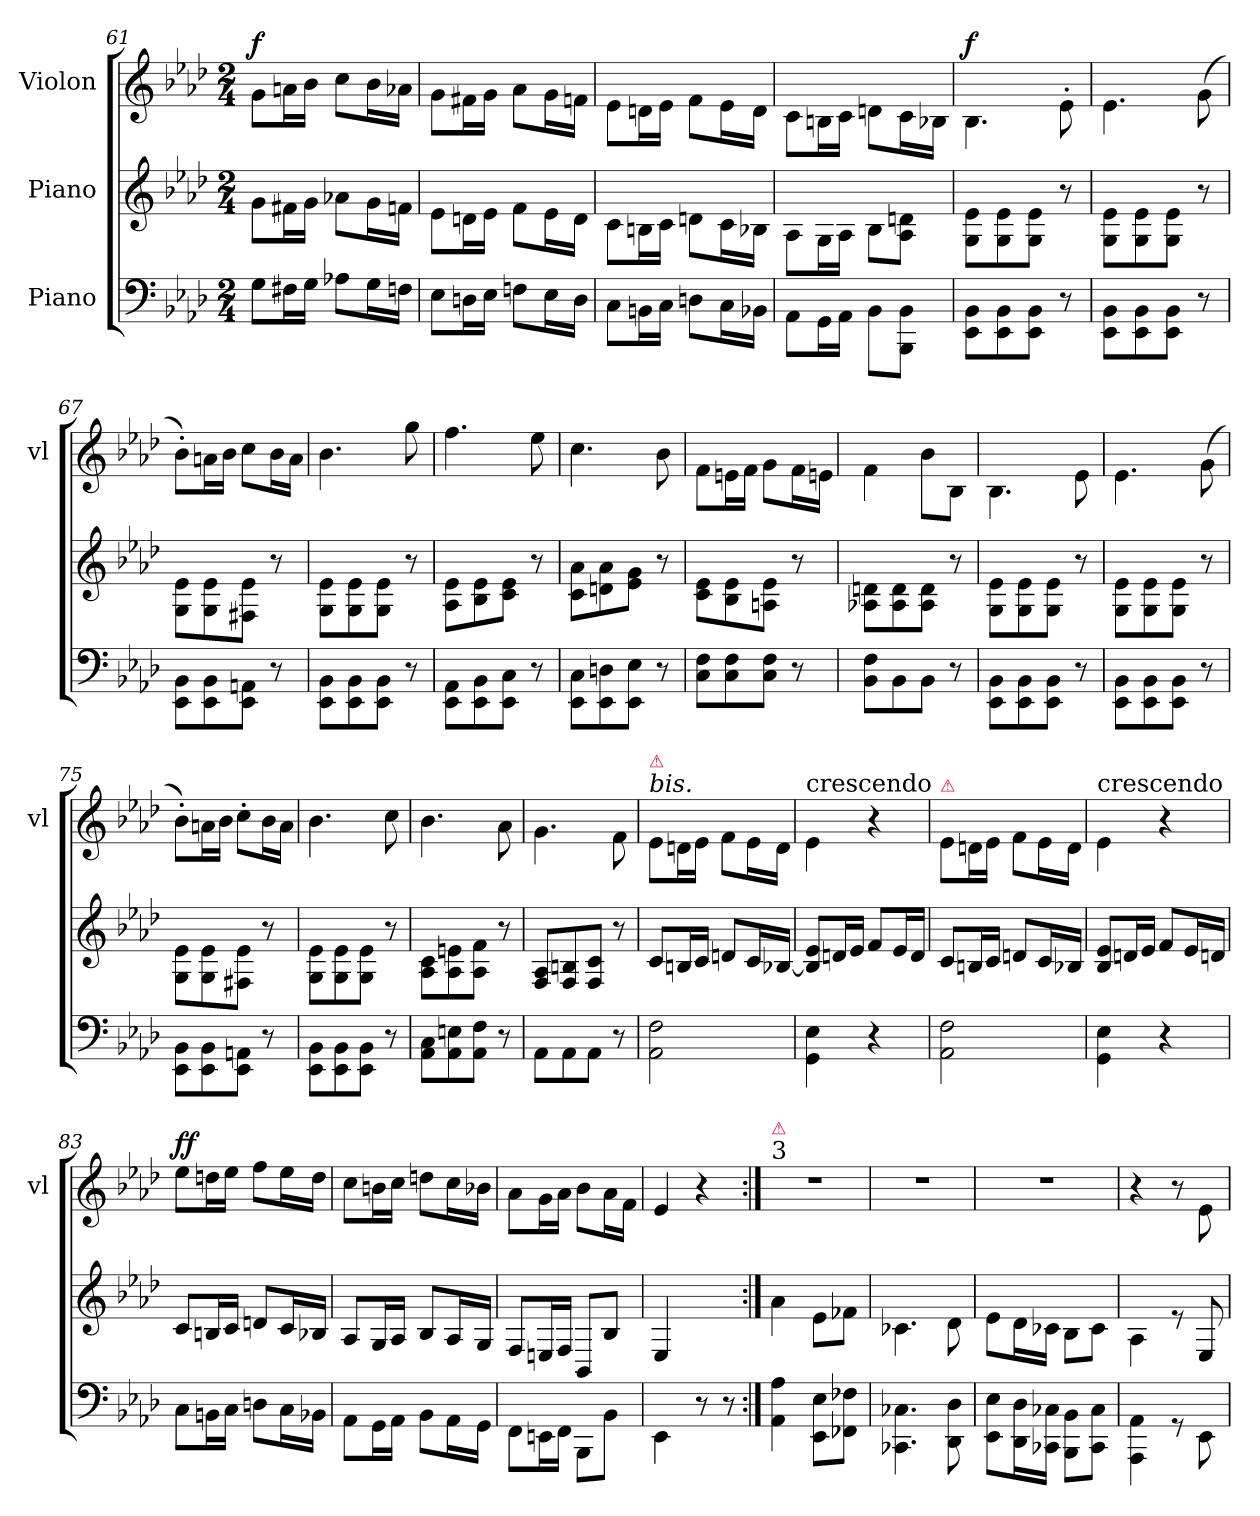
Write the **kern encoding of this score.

**kern	**kern	**kern	**dynam
*part3	*part2	*part1	*part1
*staff3	*staff2	*staff1	*staff1
*I"Piano	*I"Piano	*I"Violon	*
*	*	*I'vl	*
*clefF4	*clefG2	*clefG2	*
*k[b-e-a-d-]	*k[b-e-a-d-]	*k[b-e-a-d-]	*
*M2/4	*M2/4	*M2/4	*
=61	=61	=61	=61
!	!	!	!LO:DY:a
8G\L	8g\L	8g\L	f
16F#X\L	16f#X\L	16an\L	.
16G\JJ	16g\JJ	16b-\JJ	.
8A-X\L	8a-X\L	8cc\L	.
16G\L	16g\L	16b-\L	.
16Fn\JJ	16fn\JJ	16a-X\JJ	.
=62	=62	=62	=62
8E-\L	8e-\L	8g\L	.
16Dn\L	16dn\L	16f#X\L	.
16E-\JJ	16e-\JJ	16g\JJ	.
8Fn\L	8f\L	8a-\L	.
16E-\L	16e-\L	16g\L	.
16D\JJ	16d\JJ	16fn\JJ	.
=63	=63	=63	=63
8C\L	8c\L	8e-\L	.
16BBn\L	16Bn\L	16dn\L	.
16C\JJ	16c\JJ	16e-\JJ	.
8Dn\L	8dn\L	8f\L	.
16C\L	16c\L	16e-\L	.
16BB-X\JJ	16B-X\JJ	16d\JJ	.
=64	=64	=64	=64
8AA-\L	8A-\L	8c\L	.
16GG\L	16G\L	16Bn\L	.
16AA-\JJ	16A-\JJ	16c\JJ	.
8BB-\L	8B-\L	8dn\L	.
8BBB-\ 8BB-\J	8A-\ 8dn\J	16c\L	.
.	.	16B-X\JJ	.
=65	=65	=65	=65
!	!	!	!LO:DY:a
8EE-\ 8BB-\L	8G\ 8e-\L	4.B-\	f
8EE-\ 8BB-\	8G\ 8e-\	.	.
8EE-\ 8BB-\J	8G\ 8e-\J	.	.
8r	8r	8e-'>\	.
=66	=66	=66	=66
8EE-\ 8BB-\L	8G\ 8e-\L	4.e-\	.
8EE-\ 8BB-\	8G\ 8e-\	.	.
8EE-\ 8BB-\J	8G\ 8e-\J	.	.
8r	8r	(>8g\	.
=67	=67	=67	=67
8EE-\ 8BB-\L	8G\ 8e-\L	8b-'>\L)	.
8EE-\ 8BB-\	8G\ 8e-\	16an\L	.
.	.	16b-\JJ	.
8EE-\ 8AAn\J	8F#X\ 8e-\J	8cc\L	.
8r	8r	16b-\L	.
.	.	16a\JJ	.
=68	=68	=68	=68
8EE-\ 8BB-\L	8G\ 8e-\L	4.b-\	.
8EE-\ 8BB-\	8G\ 8e-\	.	.
8EE-\ 8BB-\J	8G\ 8e-\J	.	.
8r	8r	8gg\	.
=69	=69	=69	=69
8EE-\ 8AA-\L	8A-\ 8e-\L	4.ff\	.
8EE-\ 8BB-\	8B-\ 8e-\	.	.
8EE-\ 8C\J	8c\ 8e-\J	.	.
8r	8r	8ee-\	.
=70	=70	=70	=70
8EE-\ 8C\L	8c\ 8a-\L	4.cc\	.
8EE-\ 8Dn\	8dn\ 8a-\	.	.
8EE-\ 8E-\J	8e-\ 8g\J	.	.
8r	8r	8b-\	.
=71	=71	=71	=71
8C\ 8F\L	8c\ 8e-\L	8f\L	.
8C\ 8F\	8B-\ 8e-\	16en\L	.
.	.	16f\JJ	.
8C\ 8F\J	8An\ 8e-\J	8g\L	.
8r	8r	16f\L	.
.	.	16en\JJ	.
=72	=72	=72	=72
8BB-\ 8F\L	8A-X\ 8dn\L	4f\	.
8BB-\	8A-\ 8d\	.	.
8BB-\J	8A-\ 8d\J	8b-\L	.
8r	8r	8B-\J	.
=73	=73	=73	=73
8EE-\ 8BB-\L	8G\ 8e-\L	4.B-\	.
8EE-\ 8BB-\	8G\ 8e-\	.	.
8EE-\ 8BB-\J	8G\ 8e-\J	.	.
8r	8r	8e-\	.
=74	=74	=74	=74
8EE-\ 8BB-\L	8G\ 8e-\L	4.e-\	.
8EE-\ 8BB-\	8G\ 8e-\	.	.
8EE-\ 8BB-\J	8G\ 8e-\J	.	.
8r	8r	(>8g\	.
=75	=75	=75	=75
8EE-\ 8BB-\L	8G\ 8e-\L	8b-'>\L)	.
8EE-\ 8BB-\	8G\ 8e-\	16an\L	.
.	.	16b-\JJ	.
8EE-\ 8AAn\J	8F#X\ 8e-\J	8cc'>\L	.
8r	8r	16b-\L	.
.	.	16a\JJ	.
=76	=76	=76	=76
8EE-\ 8BB-\L	8G\ 8e-\L	4.b-\	.
8EE-\ 8BB-\	8G\ 8e-\	.	.
8EE-\ 8BB-\J	8G\ 8e-\J	.	.
8r	8r	8cc\	.
=77	=77	=77	=77
8AA-\ 8C\L	8A-\ 8c\L	4.b-\	.
8AA-\ 8En\	8A-\ 8en\	.	.
8AA-\ 8F\J	8A-\ 8f\J	.	.
8r	8r	8a-\	.
=78	=78	=78	=78
8AA-\L	8F/ 8A-/L	4.g\	.
8AA-\	8F/ 8Bn/	.	.
8AA-\J	8F/ 8c/J	.	.
8r	8r	8f\	.
=79	=79	=79	=79
!	!	!LO:TX:a:i:t=bis.	!
!	!	!LO:TX:a:color=crimson:t=⚠	!
2AA-\ 2F\	8c/L	8e-\L	.
.	16Bn/L	16dn\L	.
.	16c/JJ	16e-\JJ	.
.	8dn/L	8f\L	.
.	16c/L	16e-\L	.
.	[16B-X/JJ	16d\JJ	.
=80	=80	=80	=80
!	!	!LO:TX:a:t=crescendo	!
4GG\ 4E-\	8B-]/ 8e-/L	4e-\	.
.	16dn/L	.	.
.	16e-/JJ	.	.
4r	8f/L	4r	.
.	16e-/L	.	.
.	16d/JJ	.	.
=81	=81	=81	=81
!	!	!LO:TX:a:color=crimson:t=⚠	!
2AA-\ 2F\	8c/L	8e-\L	.
.	16Bn/L	16dn\L	.
.	16c/JJ	16e-\JJ	.
.	8dn/L	8f\L	.
.	16c/L	16e-\L	.
.	16B-X/JJ	16d\JJ	.
=82	=82	=82	=82
!	!	!LO:TX:a:t=crescendo	!
4GG\ 4E-\	8B-/ 8e-/L	4e-\	.
.	16dn/L	.	.
.	16e-/JJ	.	.
4r	8f/L	4r	.
.	16e-/L	.	.
.	16dn/JJ	.	.
=83	=83	=83	=83
!	!	!	!LO:DY:a
8C\L	8c/L	8ee-\L	ff
16BBn\L	16Bn/L	16ddn\L	.
16C\JJ	16c/JJ	16ee-\JJ	.
8Dn\L	8dn/L	8ff\L	.
16C\L	16c/L	16ee-\L	.
16BB-X\JJ	16B-X/JJ	16dd\JJ	.
=84	=84	=84	=84
8AA-\L	8A-/L	8cc\L	.
16GG\L	16G/L	16bn\L	.
16AA-\JJ	16A-/JJ	16cc\JJ	.
8BB-\L	8B-/L	8ddn\L	.
16AA-\L	16A-/L	16cc\L	.
16GG\JJ	16G/JJ	16b-X\JJ	.
=85	=85	=85	=85
8FF\L	8F/L	8a-\L	.
16EEn\L	16En/L	16g\L	.
16FF\JJ	16F/JJ	16a-\JJ	.
8BBB-\L	8BB-/L	8b-\L	.
8BB-\J	8B-/J	16a-\L	.
.	.	16f\JJ	.
=86	=86	=86	=86
4EE-\	4E-/	4e-/	.
8r	8ryy	4r	.
8r	8ryy	.	.
=87:|!	=87:|!	=87:|!	=87:|!
!	!	!LO:TX:a:t=3	!
!	!	!LO:TX:a:color=crimson:t=⚠	!
4AA-\ 4A-\	4a-\	2r	.
8EE-\ 8E-\L	8e-\L	.	.
8FF-X\ 8F-X\J	8f-X\J	.	.
=88	=88	=88	=88
4.CC-X\ 4.C-X\	4.c-X\	2r	.
8DD-\ 8D-\	8d-\	.	.
=89	=89	=89	=89
8EE-\ 8E-\L	8e-\L	2r	.
16DD-\ 16D-\L	16d-\L	.	.
16CC-X\ 16C-X\JJ	16c-X\JJ	.	.
8BBB-\ 8BB-\L	8B-\L	.	.
8CC-\ 8C-\J	8c-\J	.	.
=90	=90	=90	=90
4AAA-\ 4AA-\	4A-\	4r	.
8rGG	8re	8r	.
8EE-\	8E-/	8e-\	.
=	=	=	=
*-	*-	*-	*-
